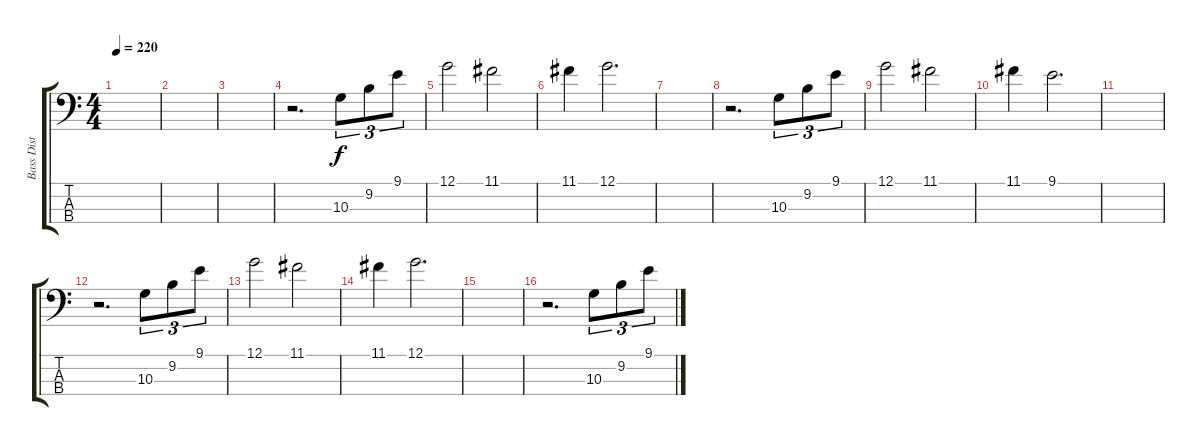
\track ("Bass Dist OK!" "Bass Dist ") {instrument overdrivenguitar}
\staff {score tabs}
\tuning (G2 D2 A1 E1) {hide}
\ts (4 4)
\tempo 220
\clef f4
\ks c
|
|
|
r.2{d} 10.3.8{tu (3 2)} 9.2.8{tu (3 2)} 9.1.8{tu (3 2)} |
12.1.2 11.1.2 |
11.1.4 12.1.2{d} |
|
r.2{d} 10.3.8{tu (3 2)} 9.2.8{tu (3 2)} 9.1.8{tu (3 2)} |
12.1.2 11.1.2 |
11.1.4 9.1.2{d} |
|
r.2{d} 10.3.8{tu (3 2)} 9.2.8{tu (3 2)} 9.1.8{tu (3 2)} |
12.1.2 11.1.2 |
11.1.4 12.1.2{d} |
|
r.2{d} 10.3.8{tu (3 2)} 9.2.8{tu (3 2)} 9.1.8{tu (3 2)}
